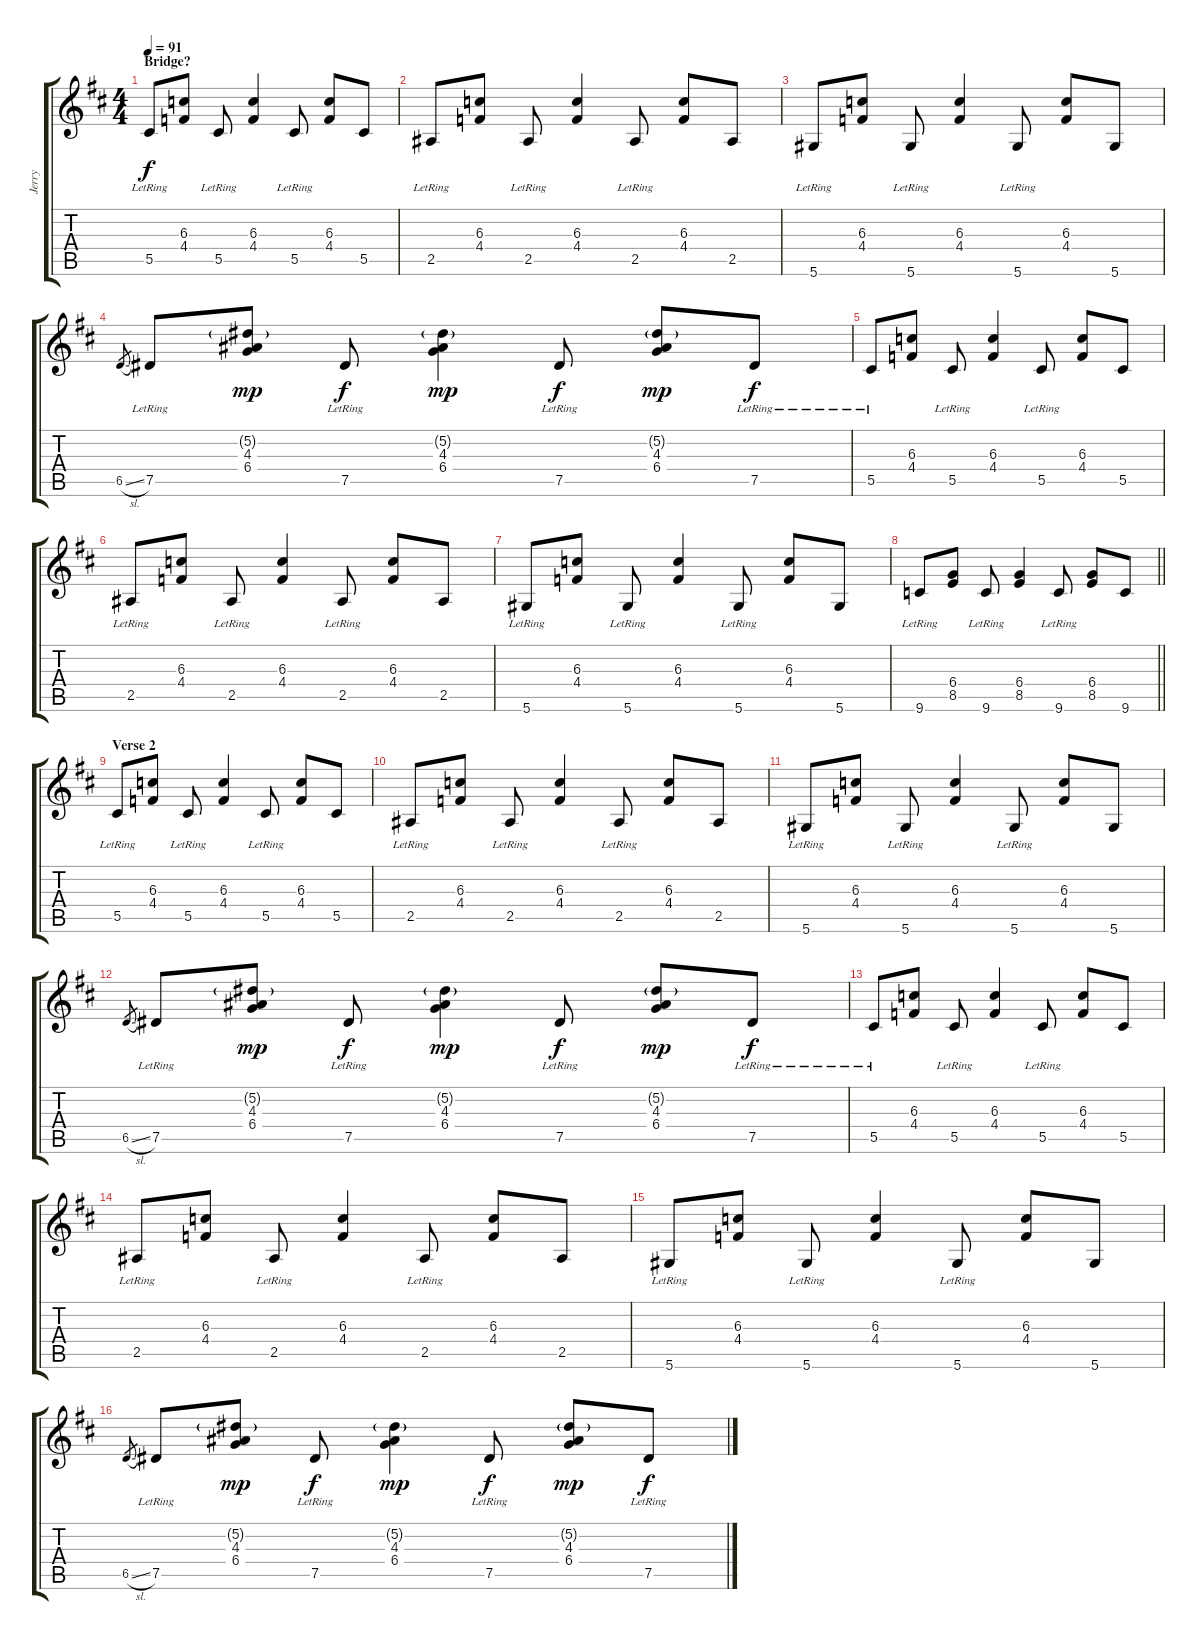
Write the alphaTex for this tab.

\track ("Jerry" "Jerry") {instrument acousticguitarsteel}
\staff {score tabs}
\tuning (Eb4 Bb3 Gb3 Db3 Ab2 Eb2) {hide}
\ts (4 4)
\section ("" "Bridge?")
\tempo 91
\clef g2
\ks d
5.5{lr}.8{dy f} (6.3 4.4).8 5.5{lr}.8 (6.3 4.4).4 5.5{lr}.8 (6.3 4.4).8 5.5.8 |
2.5{lr}.8 (6.3 4.4).8 2.5{lr}.8 (6.3 4.4).4 2.5{lr}.8 (6.3 4.4).8 2.5.8 |
5.6{lr}.8 (6.3 4.4).8 5.6{lr}.8 (6.3 4.4).4 5.6{lr}.8 (6.3 4.4).8 5.6.8 |
6.5{sl}.8{gr} 7.5{lr}.8 (5.2{g} 4.3 6.4).8{dy mp} 7.5{lr}.8{dy f} (5.2{g} 4.3 6.4).4{dy mp} 7.5{lr}.8{dy f} (5.2{g} 4.3 6.4).8{dy mp} 7.5{lr}.8{dy f} |
5.5{lr}.8 (6.3 4.4).8 5.5{lr}.8 (6.3 4.4).4 5.5{lr}.8 (6.3 4.4).8 5.5.8 |
2.5{lr}.8 (6.3 4.4).8 2.5{lr}.8 (6.3 4.4).4 2.5{lr}.8 (6.3 4.4).8 2.5.8 |
5.6{lr}.8 (6.3 4.4).8 5.6{lr}.8 (6.3 4.4).4 5.6{lr}.8 (6.3 4.4).8 5.6.8 |
\barLineRight lightlight
9.6{lr}.8 (6.4 8.5).8 9.6{lr}.8 (6.4 8.5).4 9.6{lr}.8 (6.4 8.5).8 9.6.8 |
\section ("" "Verse 2")
5.5{lr}.8 (6.3 4.4).8 5.5{lr}.8 (6.3 4.4).4 5.5{lr}.8 (6.3 4.4).8 5.5.8 |
2.5{lr}.8 (6.3 4.4).8 2.5{lr}.8 (6.3 4.4).4 2.5{lr}.8 (6.3 4.4).8 2.5.8 |
5.6{lr}.8 (6.3 4.4).8 5.6{lr}.8 (6.3 4.4).4 5.6{lr}.8 (6.3 4.4).8 5.6.8 |
6.5{sl}.8{gr} 7.5{lr}.8 (5.2{g} 4.3 6.4).8{dy mp} 7.5{lr}.8{dy f} (5.2{g} 4.3 6.4).4{dy mp} 7.5{lr}.8{dy f} (5.2{g} 4.3 6.4).8{dy mp} 7.5{lr}.8{dy f} |
5.5{lr}.8 (6.3 4.4).8 5.5{lr}.8 (6.3 4.4).4 5.5{lr}.8 (6.3 4.4).8 5.5.8 |
2.5{lr}.8 (6.3 4.4).8 2.5{lr}.8 (6.3 4.4).4 2.5{lr}.8 (6.3 4.4).8 2.5.8 |
5.6{lr}.8 (6.3 4.4).8 5.6{lr}.8 (6.3 4.4).4 5.6{lr}.8 (6.3 4.4).8 5.6.8 |
6.5{sl}.8{gr} 7.5{lr}.8 (5.2{g} 4.3 6.4).8{dy mp} 7.5{lr}.8{dy f} (5.2{g} 4.3 6.4).4{dy mp} 7.5{lr}.8{dy f} (5.2{g} 4.3 6.4).8{dy mp} 7.5{lr}.8{dy f}
